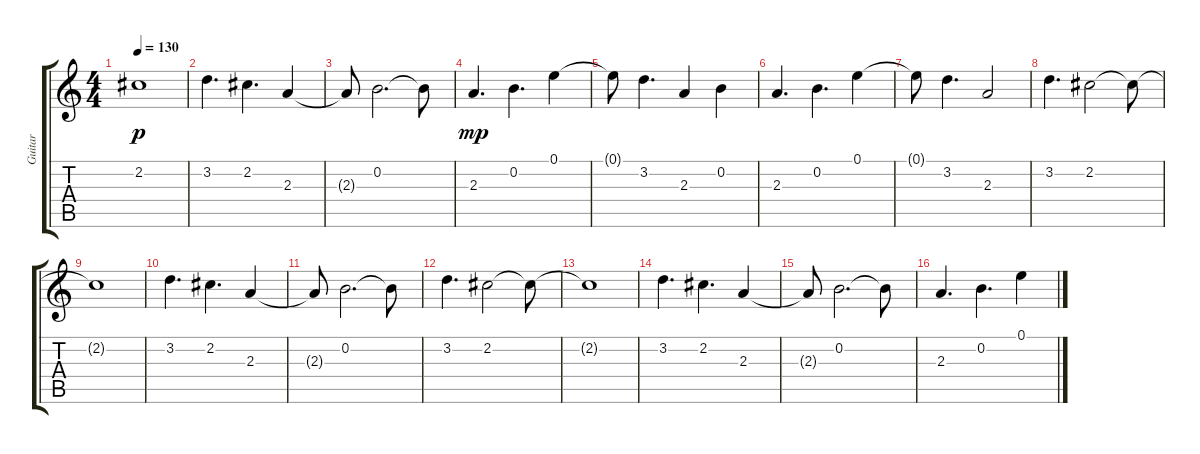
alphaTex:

\track ("Guitar" "Guitar") {instrument overdrivenguitar}
\staff {score tabs}
\tuning (E4 B3 G3 D3 A2 E2) {hide}
\ts (4 4)
\tempo 130
\clef g2
\ks c
2.2{t}.1{dy p} |
3.2.4{d} 2.2.4{d} 2.3.4 |
2.3{t}.8 0.2.2{d} 0.2{t}.8 |
2.3.4{d dy mp} 0.2.4{d} 0.1.4 |
0.1{t}.8 3.2.4{d} 2.3.4 0.2.4 |
2.3.4{d} 0.2.4{d} 0.1.4 |
0.1{t}.8 3.2.4{d} 2.3.2 |
3.2.4{d} 2.2.2 2.2{t}.8 |
2.2{t}.1 |
3.2.4{d} 2.2.4{d} 2.3.4 |
2.3{t}.8 0.2.2{d} 0.2{t}.8 |
3.2.4{d} 2.2.2 2.2{t}.8 |
2.2{t}.1 |
3.2.4{d} 2.2.4{d} 2.3.4 |
2.3{t}.8 0.2.2{d} 0.2{t}.8 |
2.3.4{d} 0.2.4{d} 0.1.4
